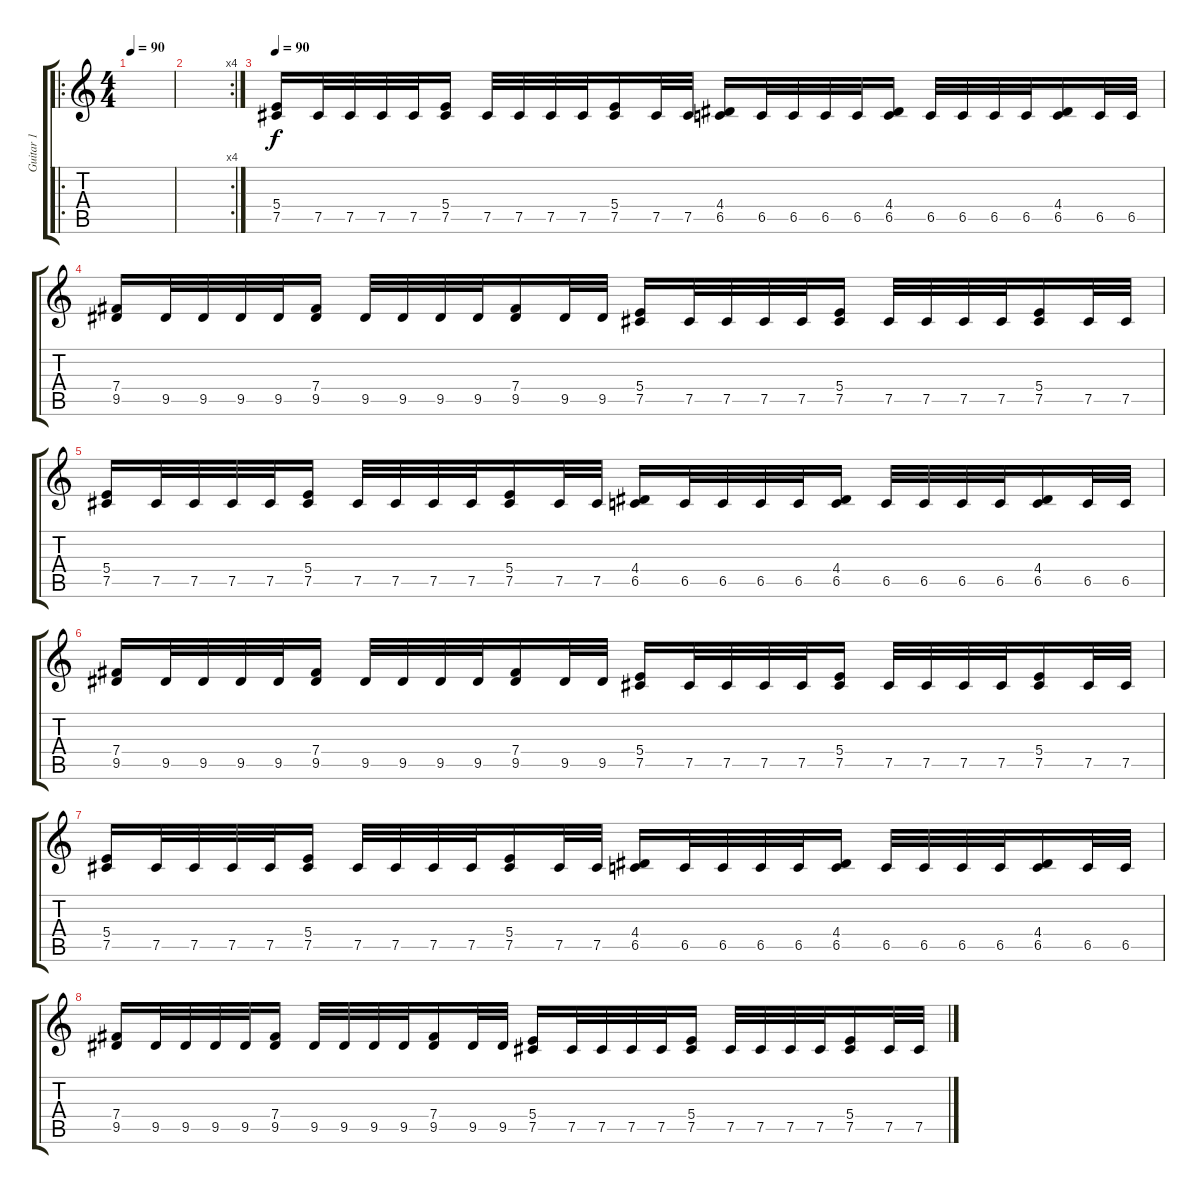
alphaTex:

\track ("Guitar 1" "Guitar 1") {instrument distortionguitar}
\staff {score tabs}
\tuning (Db4 Ab3 E3 B2 Gb2 Db2) {hide}
\ro
\ts (4 4)
\tempo 90
\tempo 130
\tempo 90
\clef g2
\ks c
|
\rc 4
|
\tempo 90
(5.4 7.5).16 7.5.32 7.5.32 7.5.32 7.5.32 (5.4 7.5).16 7.5.32 7.5.32 7.5.32 7.5.32 (5.4 7.5).16 7.5.32 7.5.32 (4.4 6.5).16 6.5.32 6.5.32 6.5.32 6.5.32 (4.4 6.5).16 6.5.32 6.5.32 6.5.32 6.5.32 (4.4 6.5).16 6.5.32 6.5.32 |
(7.4 9.5).16 9.5.32 9.5.32 9.5.32 9.5.32 (7.4 9.5).16 9.5.32 9.5.32 9.5.32 9.5.32 (7.4 9.5).16 9.5.32 9.5.32 (5.4 7.5).16 7.5.32 7.5.32 7.5.32 7.5.32 (5.4 7.5).16 7.5.32 7.5.32 7.5.32 7.5.32 (5.4 7.5).16 7.5.32 7.5.32 |
(5.4 7.5).16 7.5.32 7.5.32 7.5.32 7.5.32 (5.4 7.5).16 7.5.32 7.5.32 7.5.32 7.5.32 (5.4 7.5).16 7.5.32 7.5.32 (4.4 6.5).16 6.5.32 6.5.32 6.5.32 6.5.32 (4.4 6.5).16 6.5.32 6.5.32 6.5.32 6.5.32 (4.4 6.5).16 6.5.32 6.5.32 |
(7.4 9.5).16 9.5.32 9.5.32 9.5.32 9.5.32 (7.4 9.5).16 9.5.32 9.5.32 9.5.32 9.5.32 (7.4 9.5).16 9.5.32 9.5.32 (5.4 7.5).16 7.5.32 7.5.32 7.5.32 7.5.32 (5.4 7.5).16 7.5.32 7.5.32 7.5.32 7.5.32 (5.4 7.5).16 7.5.32 7.5.32 |
(5.4 7.5).16 7.5.32 7.5.32 7.5.32 7.5.32 (5.4 7.5).16 7.5.32 7.5.32 7.5.32 7.5.32 (5.4 7.5).16 7.5.32 7.5.32 (4.4 6.5).16 6.5.32 6.5.32 6.5.32 6.5.32 (4.4 6.5).16 6.5.32 6.5.32 6.5.32 6.5.32 (4.4 6.5).16 6.5.32 6.5.32 |
(7.4 9.5).16 9.5.32 9.5.32 9.5.32 9.5.32 (7.4 9.5).16 9.5.32 9.5.32 9.5.32 9.5.32 (7.4 9.5).16 9.5.32 9.5.32 (5.4 7.5).16 7.5.32 7.5.32 7.5.32 7.5.32 (5.4 7.5).16 7.5.32 7.5.32 7.5.32 7.5.32 (5.4 7.5).16 7.5.32 7.5.32
